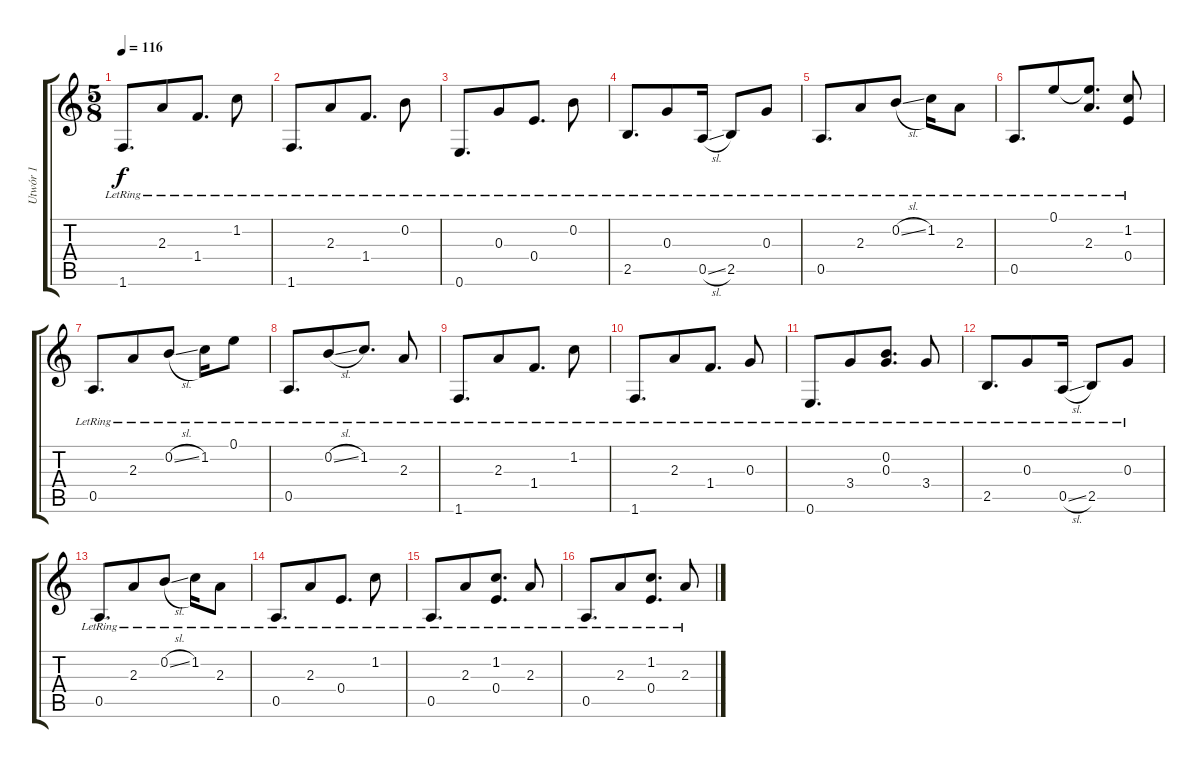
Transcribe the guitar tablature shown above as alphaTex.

\track ("Utwór 1" "Utwór 1") {instrument acousticguitarsteel}
\staff {score tabs}
\tuning (E4 B3 G3 E3 A2 E2) {hide}
\ts (5 8)
\tempo 116
\clef g2
\ks c
1.6{lr}.8{d dy f} 2.3{lr}.8 1.4{lr}.8{d} 1.2{lr}.8 |
1.6{lr}.8{d} 2.3{lr}.8 1.4{lr}.8{d} 0.2{lr}.8 |
0.6{lr}.8{d} 0.3{lr}.8 0.4{lr}.8{d} 0.2{lr}.8 |
2.5{lr}.8{d} 0.3{lr}.8 0.5{sl lr}.16 2.5{lr}.8 0.3{lr}.8 |
0.5{lr}.8{d} 2.3{lr}.8 0.2{sl lr}.8 1.2{lr}.16 2.3{lr}.8 |
0.5{lr}.8{d} 0.1{lr}.8 (0.1{t} 2.3{lr}).8{d} (1.2{lr} 0.4{lr}).8 |
0.5{lr}.8{d} 2.3{lr}.8 0.2{sl lr}.8 1.2{lr}.16 0.1{lr}.8 |
0.5{lr}.8{d} 0.2{sl lr}.8 1.2{lr}.8{d} 2.3{lr}.8 |
1.6{lr}.8{d} 2.3{lr}.8 1.4{lr}.8{d} 1.2{lr}.8 |
1.6{lr}.8{d} 2.3{lr}.8 1.4{lr}.8{d} 0.3{lr}.8 |
0.6{lr}.8{d} 3.4{lr}.8 (0.2{lr} 0.3{lr}).8{d} 3.4{lr}.8 |
2.5{lr}.8{d} 0.3{lr}.8 0.5{sl lr}.16 2.5{lr}.8 0.3{lr}.8 |
0.5{lr}.8{d} 2.3{lr}.8 0.2{sl lr}.8 1.2{lr}.16 2.3{lr}.8 |
0.5{lr}.8{d} 2.3{lr}.8 0.4{lr}.8{d} 1.2{lr}.8 |
0.5{lr}.8{d} 2.3{lr}.8 (1.2{lr} 0.4{lr}).8{d} 2.3{lr}.8 |
0.5{lr}.8{d} 2.3{lr}.8 (1.2{lr} 0.4{lr}).8{d} 2.3{lr}.8
